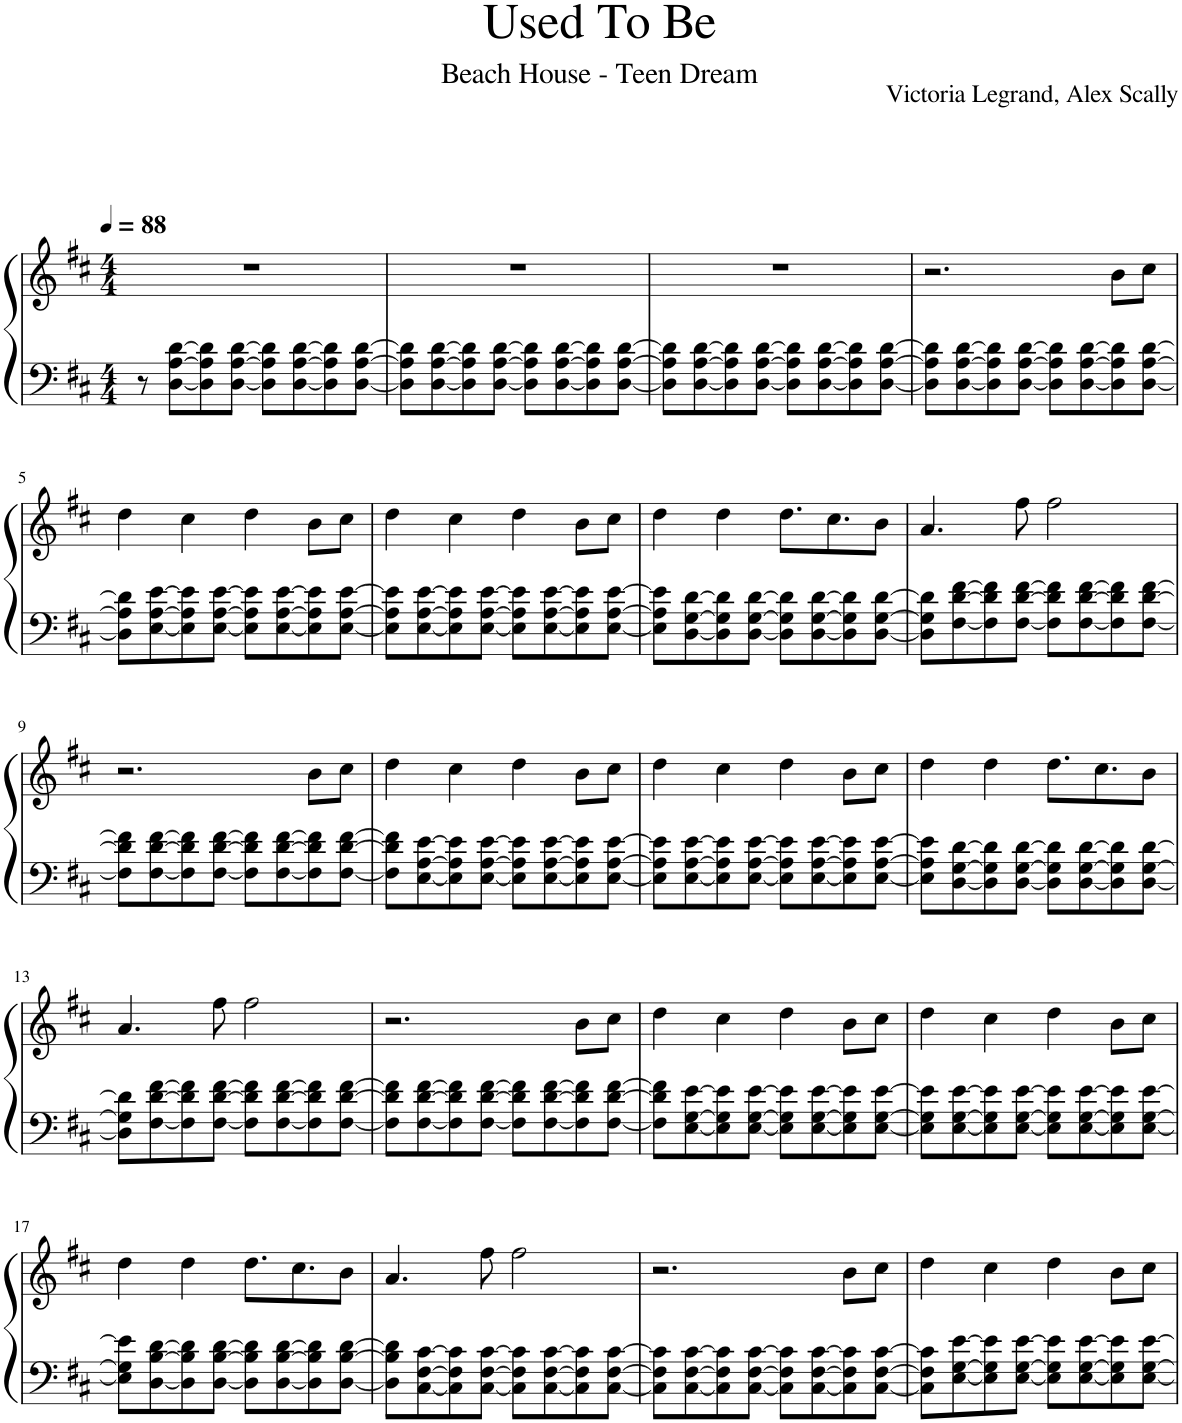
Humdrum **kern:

**kern	**kern
*part1	*part1
*staff2	*staff1
*I"Piano	*
*I'Pno.	*
*clefF4	*clefG2
*k[f#c#]	*k[f#c#]
*M4/4	*M4/4
*MM88	*MM88
=1	=1
8r	1r
[8D\ [8A\ [8d\L	.
8D\] 8A\] 8d\]	.
[8D\ [8A\ [8d\J	.
8D\] 8A\] 8d\]L	.
[8D\ [8A\ [8d\	.
8D\] 8A\] 8d\]	.
[8D\ [8A\ [8d\J	.
=2	=2
8D\] 8A\] 8d\]L	1r
[8D\ [8A\ [8d\	.
8D\] 8A\] 8d\]	.
[8D\ [8A\ [8d\J	.
8D\] 8A\] 8d\]L	.
[8D\ [8A\ [8d\	.
8D\] 8A\] 8d\]	.
[8D\ [8A\ [8d\J	.
=3	=3
8D\] 8A\] 8d\]L	1r
[8D\ [8A\ [8d\	.
8D\] 8A\] 8d\]	.
[8D\ [8A\ [8d\J	.
8D\] 8A\] 8d\]L	.
[8D\ [8A\ [8d\	.
8D\] 8A\] 8d\]	.
[8D\ [8A\ [8d\J	.
=4	=4
8D\] 8A\] 8d\]L	2.r
[8D\ [8A\ [8d\	.
8D\] 8A\] 8d\]	.
[8D\ [8A\ [8d\J	.
8D\] 8A\] 8d\]L	.
[8D\ [8A\ [8d\	.
8D\] 8A\] 8d\]	8b\L
[8D\ [8A\ [8d\J	8cc#\J
!!LO:LB:g=z
=5	=5
8D\] 8A\] 8d\]L	4dd\
[8E\ [8A\ [8e\	.
8E\] 8A\] 8e\]	4cc#\
[8E\ [8A\ [8e\J	.
8E\] 8A\] 8e\]L	4dd\
[8E\ [8A\ [8e\	.
8E\] 8A\] 8e\]	8b\L
[8E\ [8A\ [8e\J	8cc#\J
=6	=6
8E\] 8A\] 8e\]L	4dd\
[8E\ [8A\ [8e\	.
8E\] 8A\] 8e\]	4cc#\
[8E\ [8A\ [8e\J	.
8E\] 8A\] 8e\]L	4dd\
[8E\ [8A\ [8e\	.
8E\] 8A\] 8e\]	8b\L
[8E\ [8A\ [8e\J	8cc#\J
=7	=7
8E\] 8A\] 8e\]L	4dd\
[8D\ [8G\ [8d\	.
8D\] 8G\] 8d\]	4dd\
[8D\ [8G\ [8d\J	.
8D\] 8G\] 8d\]L	8.dd\L
[8D\ [8G\ [8d\	.
.	8.cc#\
8D\] 8G\] 8d\]	.
[8D\ [8G\ [8d\J	8b\J
=8	=8
8D\] 8G\] 8d\]L	4.a/
[8F#\ [8d\ [8f#\	.
8F#\] 8d\] 8f#\]	.
[8F#\ [8d\ [8f#\J	8ff#\
8F#\] 8d\] 8f#\]L	2ff#\
[8F#\ [8d\ [8f#\	.
8F#\] 8d\] 8f#\]	.
[8F#\ [8d\ [8f#\J	.
!!LO:LB:g=z
=9	=9
8F#\] 8d\] 8f#\]L	2.r
[8F#\ [8d\ [8f#\	.
8F#\] 8d\] 8f#\]	.
[8F#\ [8d\ [8f#\J	.
8F#\] 8d\] 8f#\]L	.
[8F#\ [8d\ [8f#\	.
8F#\] 8d\] 8f#\]	8b\L
[8F#\ [8d\ [8f#\J	8cc#\J
=10	=10
8F#\] 8d\] 8f#\]L	4dd\
[8E\ [8A\ [8e\	.
8E\] 8A\] 8e\]	4cc#\
[8E\ [8A\ [8e\J	.
8E\] 8A\] 8e\]L	4dd\
[8E\ [8A\ [8e\	.
8E\] 8A\] 8e\]	8b\L
[8E\ [8A\ [8e\J	8cc#\J
=11	=11
8E\] 8A\] 8e\]L	4dd\
[8E\ [8A\ [8e\	.
8E\] 8A\] 8e\]	4cc#\
[8E\ [8A\ [8e\J	.
8E\] 8A\] 8e\]L	4dd\
[8E\ [8A\ [8e\	.
8E\] 8A\] 8e\]	8b\L
[8E\ [8A\ [8e\J	8cc#\J
=12	=12
8E\] 8A\] 8e\]L	4dd\
[8D\ [8G\ [8d\	.
8D\] 8G\] 8d\]	4dd\
[8D\ [8G\ [8d\J	.
8D\] 8G\] 8d\]L	8.dd\L
[8D\ [8G\ [8d\	.
.	8.cc#\
8D\] 8G\] 8d\]	.
[8D\ [8G\ [8d\J	8b\J
!!LO:LB:g=z
=13	=13
8D\] 8G\] 8d\]L	4.a/
[8F#\ [8d\ [8f#\	.
8F#\] 8d\] 8f#\]	.
[8F#\ [8d\ [8f#\J	8ff#\
8F#\] 8d\] 8f#\]L	2ff#\
[8F#\ [8d\ [8f#\	.
8F#\] 8d\] 8f#\]	.
[8F#\ [8d\ [8f#\J	.
=14	=14
8F#\] 8d\] 8f#\]L	2.r
[8F#\ [8d\ [8f#\	.
8F#\] 8d\] 8f#\]	.
[8F#\ [8d\ [8f#\J	.
8F#\] 8d\] 8f#\]L	.
[8F#\ [8d\ [8f#\	.
8F#\] 8d\] 8f#\]	8b\L
[8F#\ [8d\ [8f#\J	8cc#\J
=15	=15
8F#\] 8d\] 8f#\]L	4dd\
[8E\ [8G\ [8e\	.
8E\] 8G\] 8e\]	4cc#\
[8E\ [8G\ [8e\J	.
8E\] 8G\] 8e\]L	4dd\
[8E\ [8G\ [8e\	.
8E\] 8G\] 8e\]	8b\L
[8E\ [8G\ [8e\J	8cc#\J
=16	=16
8E\] 8G\] 8e\]L	4dd\
[8E\ [8G\ [8e\	.
8E\] 8G\] 8e\]	4cc#\
[8E\ [8G\ [8e\J	.
8E\] 8G\] 8e\]L	4dd\
[8E\ [8G\ [8e\	.
8E\] 8G\] 8e\]	8b\L
[8E\ [8G\ [8e\J	8cc#\J
!!LO:LB:g=z
=17	=17
8E\] 8G\] 8e\]L	4dd\
[8D\ [8B\ [8d\	.
8D\] 8B\] 8d\]	4dd\
[8D\ [8B\ [8d\J	.
8D\] 8B\] 8d\]L	8.dd\L
[8D\ [8B\ [8d\	.
.	8.cc#\
8D\] 8B\] 8d\]	.
[8D\ [8B\ [8d\J	8b\J
=18	=18
8D\] 8B\] 8d\]L	4.a/
[8C#\ [8F#\ [8c#\	.
8C#\] 8F#\] 8c#\]	.
[8C#\ [8F#\ [8c#\J	8ff#\
8C#\] 8F#\] 8c#\]L	2ff#\
[8C#\ [8F#\ [8c#\	.
8C#\] 8F#\] 8c#\]	.
[8C#\ [8F#\ [8c#\J	.
=19	=19
8C#\] 8F#\] 8c#\]L	2.r
[8C#\ [8F#\ [8c#\	.
8C#\] 8F#\] 8c#\]	.
[8C#\ [8F#\ [8c#\J	.
8C#\] 8F#\] 8c#\]L	.
[8C#\ [8F#\ [8c#\	.
8C#\] 8F#\] 8c#\]	8b\L
[8C#\ [8F#\ [8c#\J	8cc#\J
=20	=20
8C#\] 8F#\] 8c#\]L	4dd\
[8E\ [8G\ [8e\	.
8E\] 8G\] 8e\]	4cc#\
[8E\ [8G\ [8e\J	.
8E\] 8G\] 8e\]L	4dd\
[8E\ [8G\ [8e\	.
8E\] 8G\] 8e\]	8b\L
[8E\ [8G\ [8e\J	8cc#\J
=	=
*-	*-
